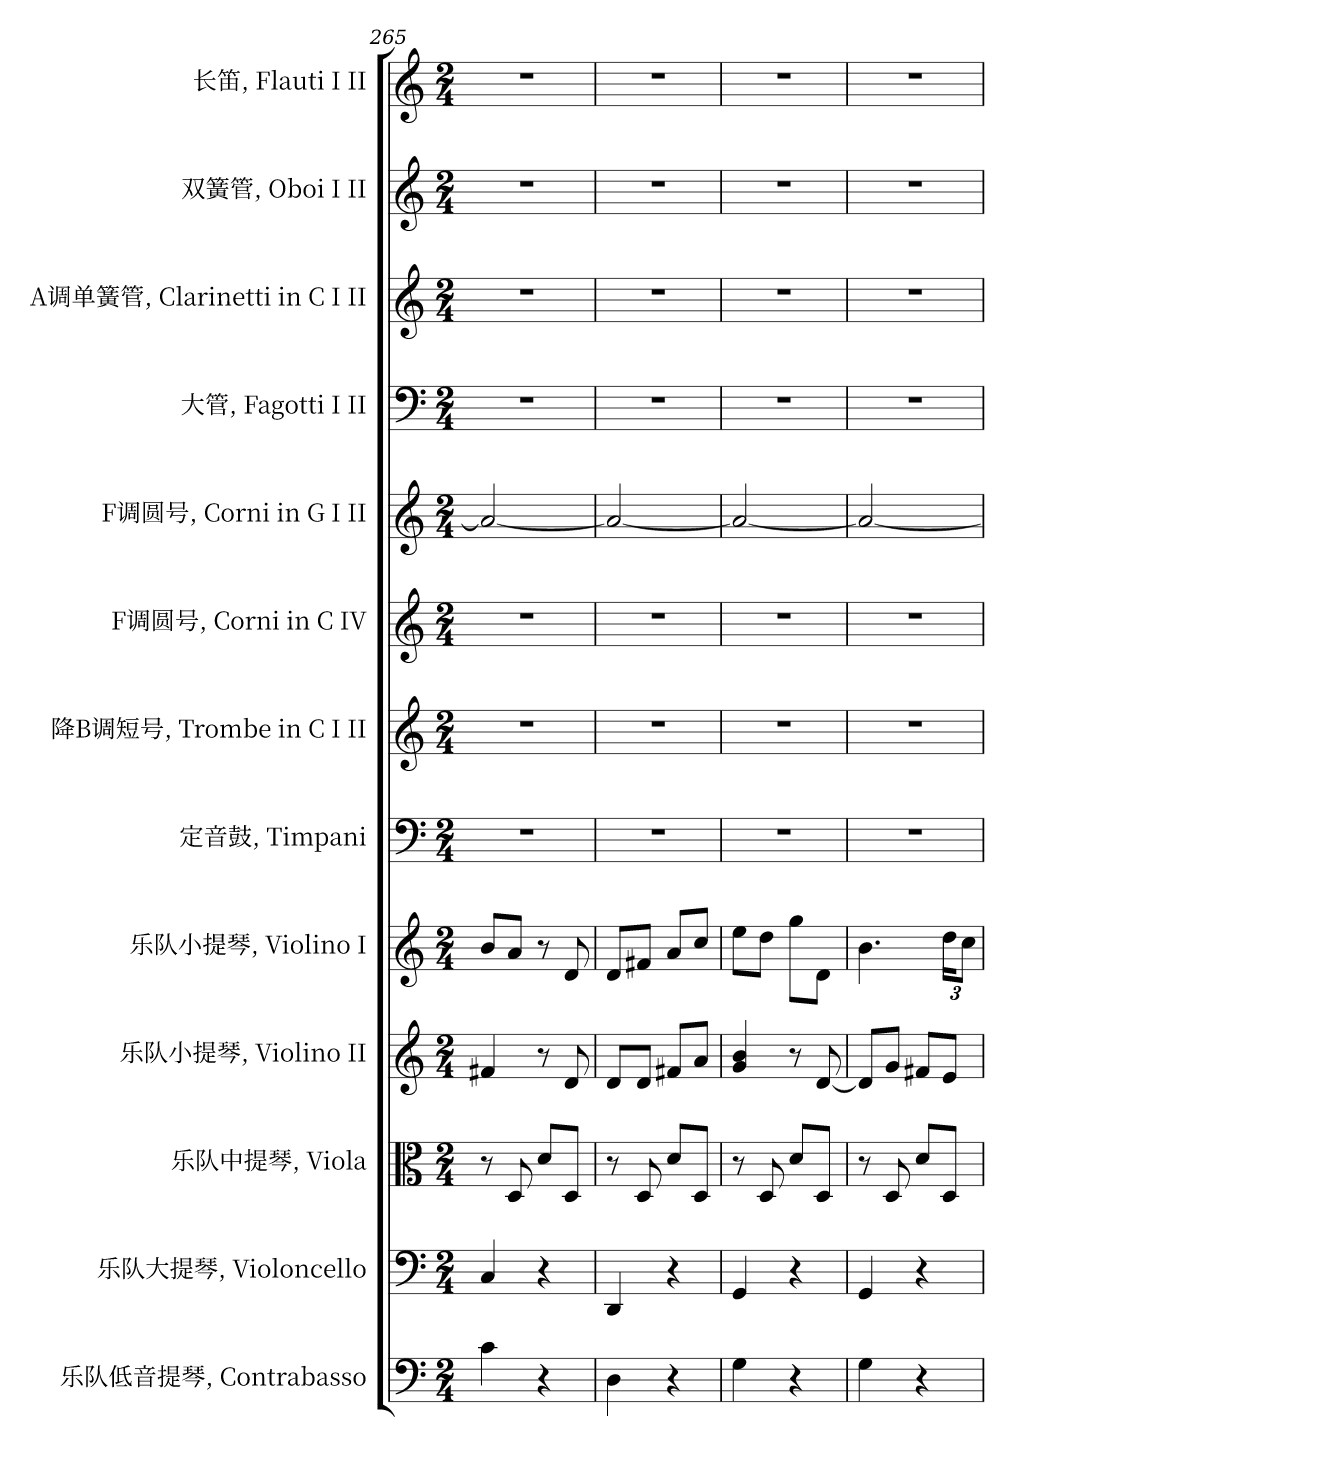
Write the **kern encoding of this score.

**kern	**kern	**kern	**kern	**kern	**kern	**kern	**kern	**kern	**kern	**kern	**kern	**kern
*part13	*part12	*part11	*part10	*part9	*part8	*part7	*part6	*part5	*part4	*part3	*part2	*part1
*staff13	*staff12	*staff11	*staff10	*staff9	*staff8	*staff7	*staff6	*staff5	*staff4	*staff3	*staff2	*staff1
*I"乐队低音提琴, Contrabasso	*I"乐队大提琴, Violoncello	*I"乐队中提琴, Viola	*I"乐队小提琴, Violino II	*I"乐队小提琴, Violino I	*I"定音鼓, Timpani	*I"降B调短号, Trombe in C I II	*I"F调圆号, Corni in C IV	*I"F调圆号, Corni in G I II	*I"大管, Fagotti I II	*I"A调单簧管, Clarinetti in C I II	*I"双簧管, Oboi I II	*I"长笛, Flauti I II
*I'Cbs.	*	*	*	*	*I'Timp.	*	*	*	*	*I'A Cl.	*I'Ob.	*I'Fl.
*clefF4	*clefF4	*clefC3	*clefG2	*clefG2	*clefF4	*clefG2	*clefG2	*clefG2	*clefF4	*clefG2	*clefG2	*clefG2
*ITrd7c12	*	*	*	*	*	*ITrd1c2	*ITrd4c7	*ITrd4c7	*	*ITrd2c3	*	*
*k[]	*k[]	*k[]	*k[]	*k[]	*k[]	*k[b-e-]	*k[b-]	*k[b-]	*k[]	*k[f#c#g#]	*k[]	*k[]
*M2/4	*M2/4	*M2/4	*M2/4	*M2/4	*M2/4	*M2/4	*M2/4	*M2/4	*M2/4	*M2/4	*M2/4	*M2/4
*MM122	*MM122	*MM122	*MM122	*MM122	*MM122	*MM122	*MM122	*MM122	*MM122	*MM122	*MM122	*MM122
=265	=265	=265	=265	=265	=265	=265	=265	=265	=265	=265	=265	=265
4C\	4C/	8r	4f#X/	8b/L	2r	2r	2r	2d/_	2r	2r	2r	2r
.	.	8D/	.	8a/J	.	.	.	.	.	.	.	.
4r	4r	8d/L	8r	8r	.	.	.	.	.	.	.	.
.	.	8D/J	8d/	8d/	.	.	.	.	.	.	.	.
!!LO:PB:g=z
=266	=266	=266	=266	=266	=266	=266	=266	=266	=266	=266	=266	=266
*	*	*	*	*	*	*	*	*	*	*	*	*MM122
4DD\	4DD/	8r	8d/L	8d/L	2r	2r	2r	2d/_	2r	2r	2r	2r
.	.	8D/	8d/J	8f#X/J	.	.	.	.	.	.	.	.
4r	4r	8d/L	8f#X/L	8a/L	.	.	.	.	.	.	.	.
.	.	8D/J	8a/J	8cc/J	.	.	.	.	.	.	.	.
=267	=267	=267	=267	=267	=267	=267	=267	=267	=267	=267	=267	=267
*	*	*	*	*	*	*	*	*	*	*	*	*MM122
4GG\	4GG/	8r	4g/ 4b/	8ee\L	2r	2r	2r	2d/_	2r	2r	2r	2r
.	.	8D/	.	8dd\J	.	.	.	.	.	.	.	.
4r	4r	8d/L	8r	8gg\L	.	.	.	.	.	.	.	.
.	.	8D/J	[8d/	8d\J	.	.	.	.	.	.	.	.
=268	=268	=268	=268	=268	=268	=268	=268	=268	=268	=268	=268	=268
*	*	*	*	*	*	*	*	*	*	*	*	*MM122
4GG\	4GG/	8r	8d/L]	4.b\	2r	2r	2r	2d/_	2r	2r	2r	2r
.	.	8D/	8g/J	.	.	.	.	.	.	.	.	.
4r	4r	8d/L	8f#X/L	.	.	.	.	.	.	.	.	.
*	*	*	*	*Xbrackettup	*	*	*	*	*	*	*	*
.	.	8D/J	8e/J	24dd\KL	.	.	.	.	.	.	.	.
.	.	.	.	12cc\J	.	.	.	.	.	.	.	.
=	=	=	=	=	=	=	=	=	=	=	=	=
*-	*-	*-	*-	*-	*-	*-	*-	*-	*-	*-	*-	*-
